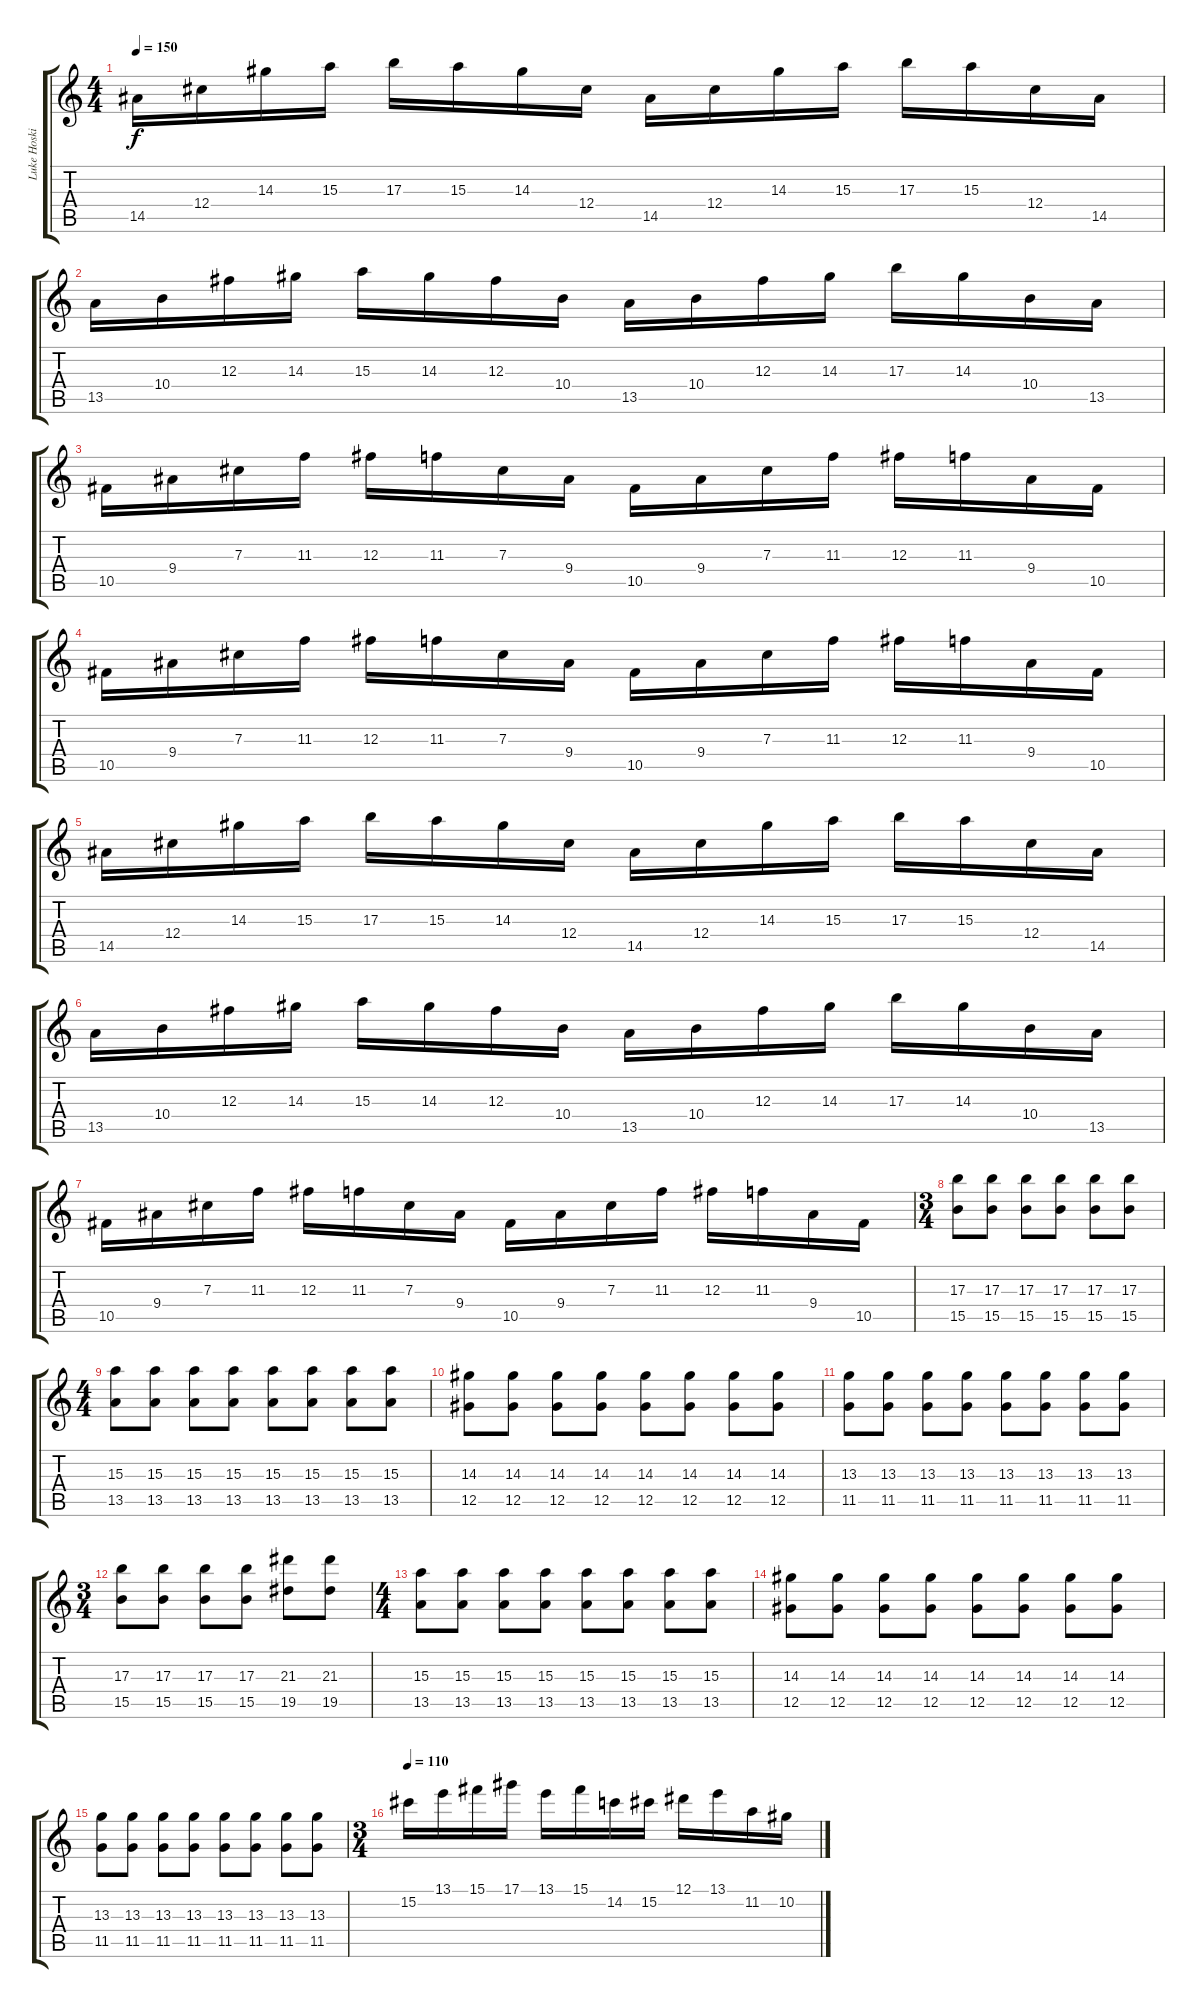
\track ("Luke Hoskin" "Luke Hoski") {instrument overdrivenguitar}
\staff {score tabs}
\tuning (Eb4 Bb3 Gb3 Db3 Ab2 Eb2) {hide}
\ts (4 4)
\tempo 150
\clef g2
\ks c
14.5.16{dy f} 12.4.16 14.3.16 15.3.16 17.3.16 15.3.16 14.3.16 12.4.16 14.5.16 12.4.16 14.3.16 15.3.16 17.3.16 15.3.16 12.4.16 14.5.16 |
13.5.16 10.4.16 12.3.16 14.3.16 15.3.16 14.3.16 12.3.16 10.4.16 13.5.16 10.4.16 12.3.16 14.3.16 17.3.16 14.3.16 10.4.16 13.5.16 |
10.5.16 9.4.16 7.3.16 11.3.16 12.3.16 11.3.16 7.3.16 9.4.16 10.5.16 9.4.16 7.3.16 11.3.16 12.3.16 11.3.16 9.4.16 10.5.16 |
10.5.16 9.4.16 7.3.16 11.3.16 12.3.16 11.3.16 7.3.16 9.4.16 10.5.16 9.4.16 7.3.16 11.3.16 12.3.16 11.3.16 9.4.16 10.5.16 |
14.5.16 12.4.16 14.3.16 15.3.16 17.3.16 15.3.16 14.3.16 12.4.16 14.5.16 12.4.16 14.3.16 15.3.16 17.3.16 15.3.16 12.4.16 14.5.16 |
13.5.16 10.4.16 12.3.16 14.3.16 15.3.16 14.3.16 12.3.16 10.4.16 13.5.16 10.4.16 12.3.16 14.3.16 17.3.16 14.3.16 10.4.16 13.5.16 |
10.5.16 9.4.16 7.3.16 11.3.16 12.3.16 11.3.16 7.3.16 9.4.16 10.5.16 9.4.16 7.3.16 11.3.16 12.3.16 11.3.16 9.4.16 10.5.16 |
\ts (3 4)
(17.3 15.5).8 (17.3 15.5).8 (17.3 15.5).8 (17.3 15.5).8 (17.3 15.5).8 (17.3 15.5).8 |
\ts (4 4)
(15.3 13.5).8 (15.3 13.5).8 (15.3 13.5).8 (15.3 13.5).8 (15.3 13.5).8 (15.3 13.5).8 (15.3 13.5).8 (15.3 13.5).8 |
(14.3 12.5).8 (14.3 12.5).8 (14.3 12.5).8 (14.3 12.5).8 (14.3 12.5).8 (14.3 12.5).8 (14.3 12.5).8 (14.3 12.5).8 |
(13.3 11.5).8 (13.3 11.5).8 (13.3 11.5).8 (13.3 11.5).8 (13.3 11.5).8 (13.3 11.5).8 (13.3 11.5).8 (13.3 11.5).8 |
\ts (3 4)
(17.3 15.5).8 (17.3 15.5).8 (17.3 15.5).8 (17.3 15.5).8 (21.3 19.5).8 (21.3 19.5).8 |
\ts (4 4)
(15.3 13.5).8 (15.3 13.5).8 (15.3 13.5).8 (15.3 13.5).8 (15.3 13.5).8 (15.3 13.5).8 (15.3 13.5).8 (15.3 13.5).8 |
(14.3 12.5).8 (14.3 12.5).8 (14.3 12.5).8 (14.3 12.5).8 (14.3 12.5).8 (14.3 12.5).8 (14.3 12.5).8 (14.3 12.5).8 |
(13.3 11.5).8 (13.3 11.5).8 (13.3 11.5).8 (13.3 11.5).8 (13.3 11.5).8 (13.3 11.5).8 (13.3 11.5).8 (13.3 11.5).8 |
\ts (3 4)
\tempo 110
15.2.16 13.1.16 15.1.16 17.1.16 13.1.16 15.1.16 14.2.16 15.2.16 12.1.16 13.1.16 11.2.16 10.2.16
